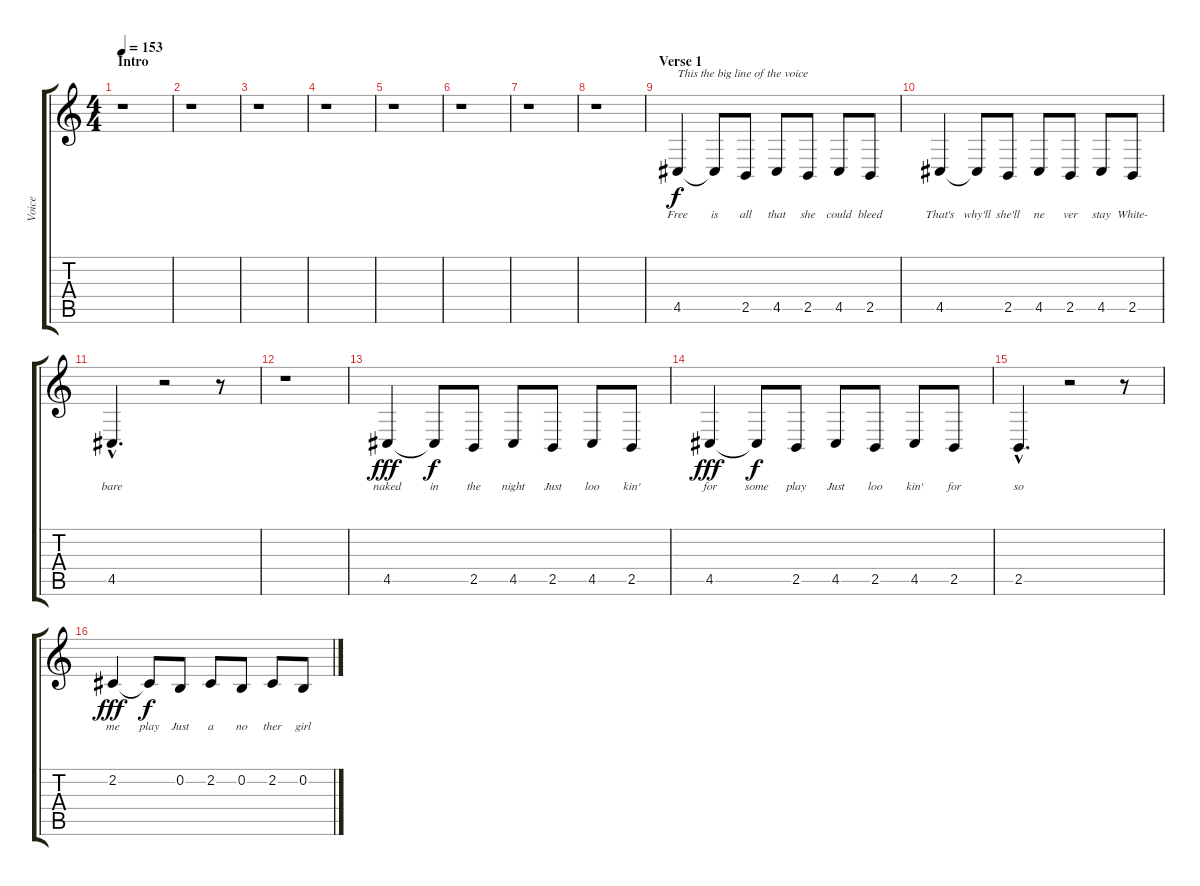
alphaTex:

\track ("Voice" "Voice") {instrument bassoon}
\staff {score tabs}
\tuning (E4 B3 G3 D3 A2 E2) {hide}
\ts (4 4)
\section ("" "Intro")
\tempo 153
\clef g2
\ks c
r.1{dy f instrument bassoon} |
r.1 |
r.1 |
r.1 |
r.1 |
r.1 |
r.1 |
r.1 |
\section ("" "Verse 1")
4.5.4{txt "This the big line of the voice" lyrics (0 "Free") lyrics (1 "") lyrics (2 "") lyrics (3 "") lyrics (4 "")} 4.5{t}.8{lyrics (0 "is") lyrics (1 "") lyrics (2 "") lyrics (3 "") lyrics (4 "")} 2.5.8{lyrics (0 "all") lyrics (1 "") lyrics (2 "") lyrics (3 "") lyrics (4 "")} 4.5.8{lyrics (0 "that") lyrics (1 "") lyrics (2 "") lyrics (3 "") lyrics (4 "")} 2.5.8{lyrics (0 "she") lyrics (1 "") lyrics (2 "") lyrics (3 "") lyrics (4 "")} 4.5.8{lyrics (0 "could") lyrics (1 "") lyrics (2 "") lyrics (3 "") lyrics (4 "")} 2.5.8{lyrics (0 "bleed") lyrics (1 "") lyrics (2 "") lyrics (3 "") lyrics (4 "")} |
4.5.4{lyrics (0 "That's") lyrics (1 "") lyrics (2 "") lyrics (3 "") lyrics (4 "")} 4.5{t}.8{lyrics (0 "why'll") lyrics (1 "") lyrics (2 "") lyrics (3 "") lyrics (4 "")} 2.5.8{lyrics (0 "she'll") lyrics (1 "") lyrics (2 "") lyrics (3 "") lyrics (4 "")} 4.5.8{lyrics (0 "ne") lyrics (1 "") lyrics (2 "") lyrics (3 "") lyrics (4 "")} 2.5.8{lyrics (0 "ver") lyrics (1 "") lyrics (2 "") lyrics (3 "") lyrics (4 "")} 4.5.8{lyrics (0 "stay") lyrics (1 "") lyrics (2 "") lyrics (3 "") lyrics (4 "")} 2.5.8{lyrics (0 "White-") lyrics (1 "") lyrics (2 "") lyrics (3 "") lyrics (4 "")} |
4.5{hac}.4{d lyrics (0 "bare") lyrics (1 "") lyrics (2 "") lyrics (3 "") lyrics (4 "")} r.2 r.8 |
r.1 |
4.5.4{lyrics (0 "naked") lyrics (1 "") lyrics (2 "") lyrics (3 "") lyrics (4 "") dy fff} 4.5{t}.8{lyrics (0 "in") lyrics (1 "") lyrics (2 "") lyrics (3 "") lyrics (4 "") dy f} 2.5.8{lyrics (0 "the") lyrics (1 "") lyrics (2 "") lyrics (3 "") lyrics (4 "")} 4.5.8{lyrics (0 "night") lyrics (1 "") lyrics (2 "") lyrics (3 "") lyrics (4 "")} 2.5.8{lyrics (0 "Just") lyrics (1 "") lyrics (2 "") lyrics (3 "") lyrics (4 "")} 4.5.8{lyrics (0 "loo") lyrics (1 "") lyrics (2 "") lyrics (3 "") lyrics (4 "")} 2.5.8{lyrics (0 "kin'") lyrics (1 "") lyrics (2 "") lyrics (3 "") lyrics (4 "")} |
4.5.4{lyrics (0 "for") lyrics (1 "") lyrics (2 "") lyrics (3 "") lyrics (4 "") dy fff} 4.5{t}.8{lyrics (0 "some") lyrics (1 "") lyrics (2 "") lyrics (3 "") lyrics (4 "") dy f} 2.5.8{lyrics (0 "play") lyrics (1 "") lyrics (2 "") lyrics (3 "") lyrics (4 "")} 4.5.8{lyrics (0 "Just") lyrics (1 "") lyrics (2 "") lyrics (3 "") lyrics (4 "")} 2.5.8{lyrics (0 "loo") lyrics (1 "") lyrics (2 "") lyrics (3 "") lyrics (4 "")} 4.5.8{lyrics (0 "kin'") lyrics (1 "") lyrics (2 "") lyrics (3 "") lyrics (4 "")} 2.5.8{lyrics (0 "for") lyrics (1 "") lyrics (2 "") lyrics (3 "") lyrics (4 "")} |
2.5{hac}.4{d lyrics (0 "so") lyrics (1 "") lyrics (2 "") lyrics (3 "") lyrics (4 "")} r.2 r.8 |
2.2.4{lyrics (0 "me") lyrics (1 "") lyrics (2 "") lyrics (3 "") lyrics (4 "") dy fff} 2.2{t}.8{lyrics (0 "play") lyrics (1 "") lyrics (2 "") lyrics (3 "") lyrics (4 "") dy f} 0.2.8{lyrics (0 "Just") lyrics (1 "") lyrics (2 "") lyrics (3 "") lyrics (4 "")} 2.2.8{lyrics (0 "a") lyrics (1 "") lyrics (2 "") lyrics (3 "") lyrics (4 "")} 0.2.8{lyrics (0 "no") lyrics (1 "") lyrics (2 "") lyrics (3 "") lyrics (4 "")} 2.2.8{lyrics (0 "ther") lyrics (1 "") lyrics (2 "") lyrics (3 "") lyrics (4 "")} 0.2.8{lyrics (0 "girl") lyrics (1 "") lyrics (2 "") lyrics (3 "") lyrics (4 "")}
